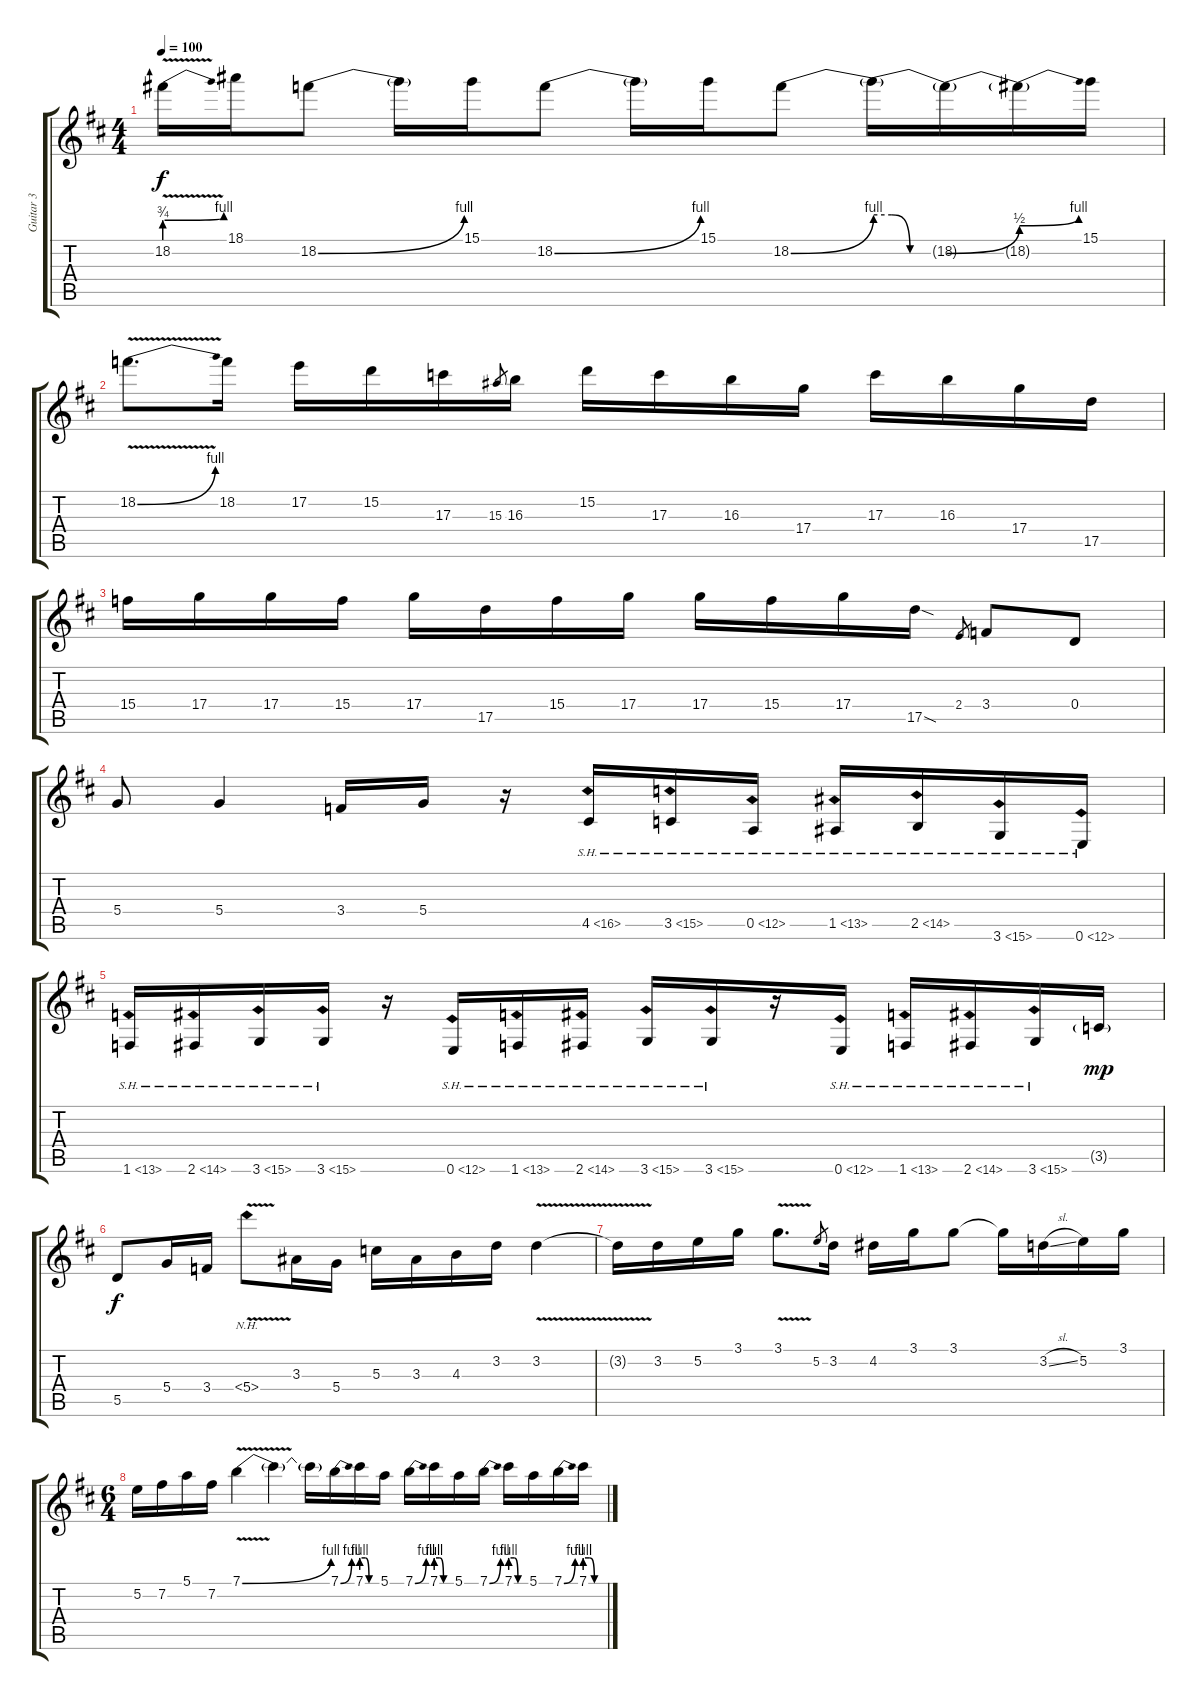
\track ("Guitar 3" "Guitar 3") {instrument overdrivenguitar}
\staff {score tabs}
\tuning (E4 B3 G3 D3 A2 E2) {hide}
\ts (4 4)
\tempo 100
\clef g2
\ks d
18.2{be (bend 0 3 60 4) v t}.16{dy f} 18.1.16 18.2{be (bend 0 0 60 4)}.8 18.2{t}.16 15.1.16 18.2{be (bend 0 0 60 4)}.8 18.2{t}.16 15.1.16 18.2{be (bend 0 0 60 4)}.8 18.2{be (custom 0 4 15 4 30 0 60 0) t}.16 18.2{be (bend 0 0 60 2) t}.16 18.2{be (bend 0 2 60 4) t}.16 15.1.16 |
18.2{be (bend 0 0 60 4) v}.8{d} 18.2.16 17.2.16 15.2.16 17.3.16 15.3.8{gr} 16.3.16 15.2.16 17.3.16 16.3.16 17.4.16 17.3.16 16.3.16 17.4.16 17.5.16 |
15.4.16 17.4.16 17.4.16 15.4.16 17.4.16 17.5.16 15.4.16 17.4.16 17.4.16 15.4.16 17.4.16 17.5{sod}.16 2.4.8{gr} 3.4.8 0.4.8 |
5.4.8 5.4.4 3.4.16 5.4.16 r.16 4.5{sh 12}.16 3.5{sh 12}.16 0.5{sh 12}.16 1.5{sh 12}.16 2.5{sh 12}.16 3.6{sh 12}.16 0.6{sh 12}.16 |
1.6{sh 12}.16 2.6{sh 12}.16 3.6{sh 12}.16 3.6{sh 12}.16 r.16 0.6{sh 12}.16 1.6{sh 12}.16 2.6{sh 12}.16 3.6{sh 12}.16 3.6{sh 12}.16 r.16 0.6{sh 12}.16 1.6{sh 12}.16 2.6{sh 12}.16 3.6{sh 12}.16 3.5{g}.16{dy mp} |
5.5.8{dy f} 5.4.16 3.4.16 5.4{nh v}.8 3.3.16 5.4.16 5.3.16 3.3.16 4.3.16 3.2.16 3.2{v}.4 |
3.2{t}.16 3.2.16 5.2.16 3.1.16 3.1{v}.8{d} 5.2.8{gr} 3.2.16 4.2.16 3.1.16 3.1.8 3.1{t}.16 3.2{sl}.16 5.2.16 3.1.16 |
\ts (6 4)
5.2.16 7.2.16 5.1.16 7.2.16 7.1{be (bend 0 0 60 4) v}.4 7.1{t}.4 7.1{t}.16 7.1{be (bend 0 0 60 4)}.16 7.1{be (custom 0 4 15 4 30 0 60 0)}.16 5.1.16 7.1{be (bend 0 0 60 4)}.16 7.1{be (custom 0 4 15 4 30 0 60 0)}.16 5.1.16 7.1{be (bend 0 0 60 4)}.16 7.1{be (custom 0 4 15 4 30 0 60 0)}.16 5.1.16 7.1{be (bend 0 0 60 4)}.16 7.1{be (custom 0 4 15 4 30 0 60 0)}.16
